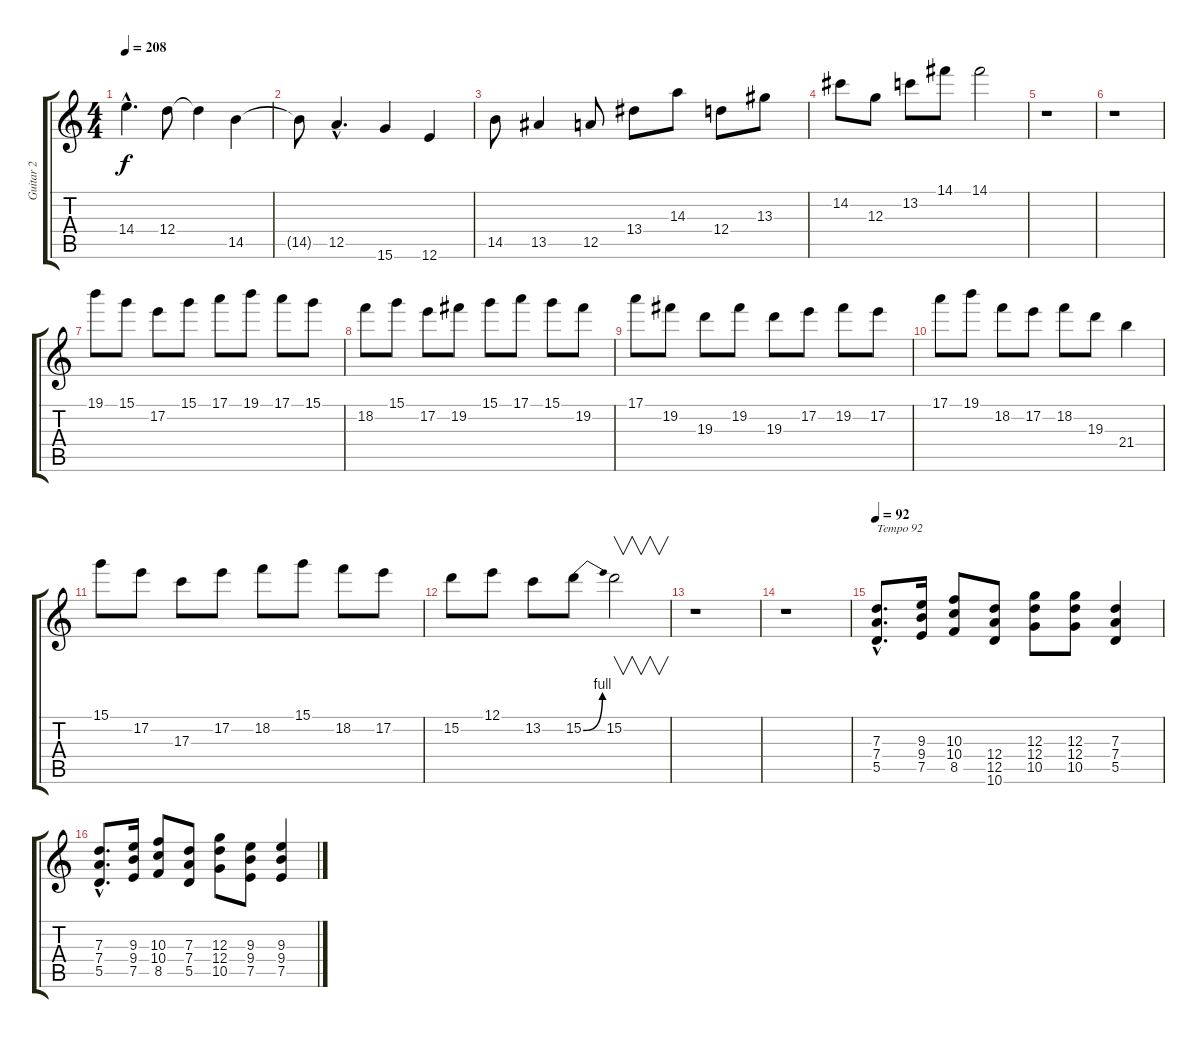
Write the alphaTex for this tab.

\track ("Guitar 2" "Guitar 2") {instrument distortionguitar}
\staff {score tabs}
\tuning (E4 B3 G3 D3 A2 E2) {hide}
\ts (4 4)
\tempo 208
\clef g2
\ks c
14.4{hac}.4{d dy f} 12.4.8 12.4{t}.4 14.5.4 |
14.5{t}.8 12.5{hac}.4{d} 15.6.4 12.6.4 |
14.5.8 13.5.4 12.5.8 13.4.8 14.3.8 12.4.8 13.3.8 |
14.2.8 12.3.8 13.2.8 14.1.8 14.1.2 |
r.1 |
r.1 |
19.1.8 15.1.8 17.2.8 15.1.8 17.1.8 19.1.8 17.1.8 15.1.8 |
18.2.8 15.1.8 17.2.8 19.2.8 15.1.8 17.1.8 15.1.8 19.2.8 |
17.1.8 19.2.8 19.3.8 19.2.8 19.3.8 17.2.8 19.2.8 17.2.8 |
17.1.8 19.1.8 18.2.8 17.2.8 18.2.8 19.3.8 21.4.4 |
15.1.8 17.2.8 17.3.8 17.2.8 18.2.8 15.1.8 18.2.8 17.2.8 |
15.2.8 12.1.8 13.2.8 15.2{be (bend 0 0 60 4)}.8 15.2.2{v} |
r.1 |
r.1 |
\tempo 92
(7.3{hac} 7.4{hac} 5.5{hac}).8{d txt "Tempo 92"} (9.3 9.4 7.5).16 (10.3 10.4 8.5).8 (12.4 12.5 10.6).8 (12.3 12.4 10.5).8 (12.3 12.4 10.5).8 (7.3 7.4 5.5).4 |
(7.3{hac} 7.4{hac} 5.5{hac}).8{d} (9.3 9.4 7.5).16 (10.3 10.4 8.5).8 (7.3 7.4 5.5).8 (12.3 12.4 10.5).8 (9.3 9.4 7.5).8 (9.3 9.4 7.5).4
